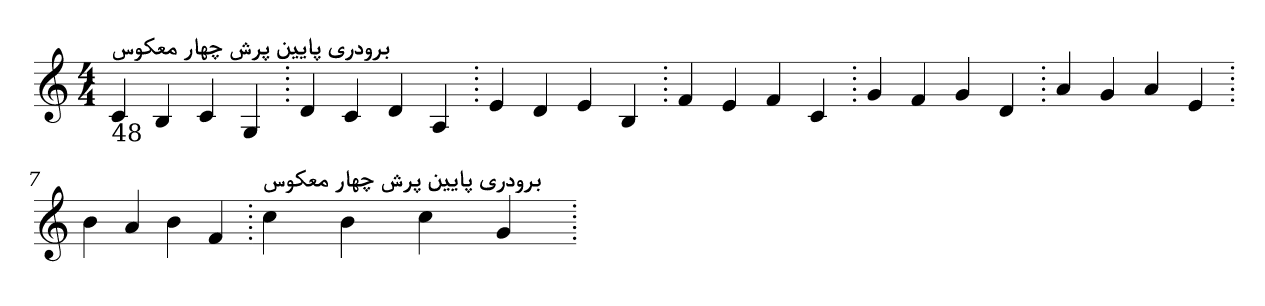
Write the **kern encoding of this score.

**kern
*part1
*staff1
!!LO:PB:g=z
*clefG2
*k[]
*C:
*M4/4
=1
!LO:TX:b:t=48
!LO:TX:a:t=برودری پایین پرش چهار معکوس
4ci/
4Bi/
4ci/
4Gi/
=2.
*k[]
*C:
4di/
4ci/
4di/
4Ai/
=3.
*k[]
*C:
4ei/
4di/
4ei/
4Bi/
!!LO:LB:g=z
=4.
*k[]
*C:
4fi/
4ei/
4fi/
4ci/
=5.
*k[]
*C:
4gi/
4fi/
4gi/
4di/
=6.
*k[]
*C:
4ai/
4gi/
4ai/
4ei/
=7.
*k[]
*C:
4bi\
4ai/
4bi\
4fi/
!!LO:LB:g=z
=8.
*k[]
*C:
!LO:TX:a:t=برودری پایین پرش چهار معکوس
4cci\
4bi\
4cci\
4gi/
=.
*-
